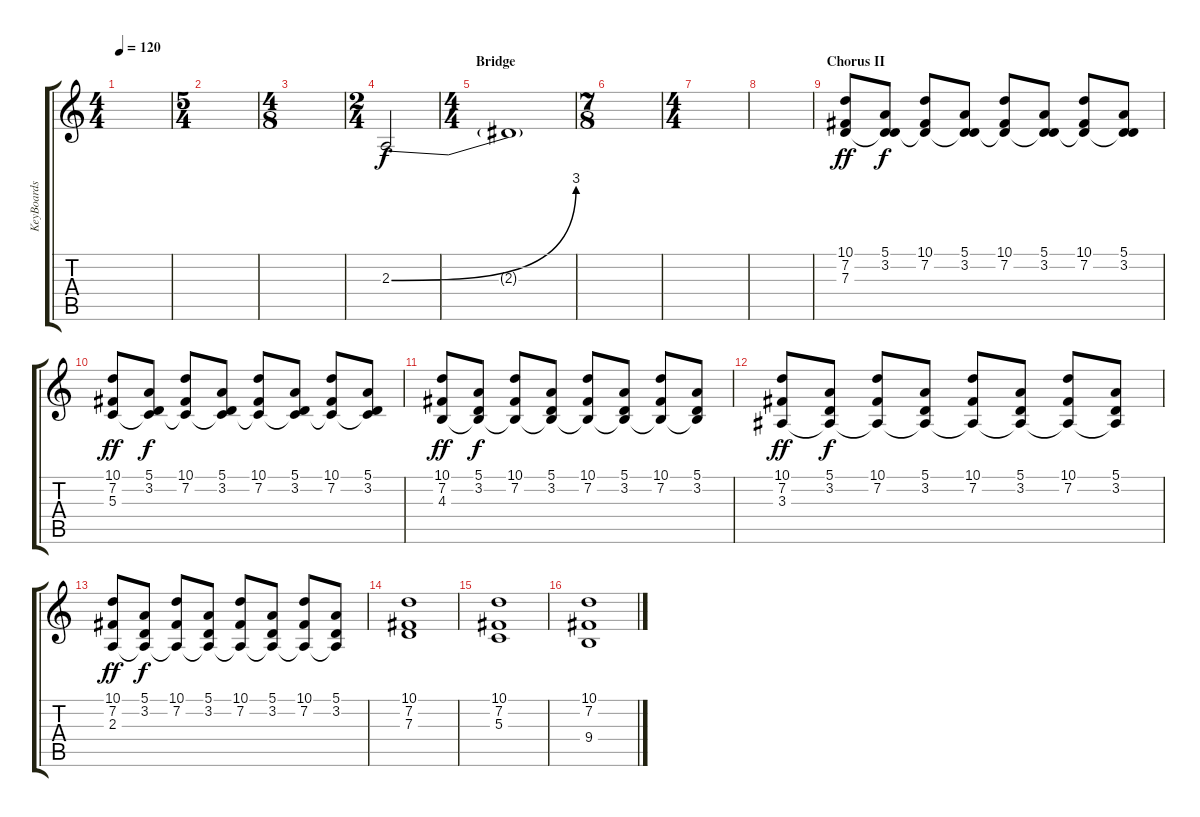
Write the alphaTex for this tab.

\track ("KeyBoards II" "KeyBoards ") {instrument stringensemble1}
\staff {score tabs}
\tuning (E4 B3 G3 D3 A2 E2) {hide}
\ts (4 4)
\tempo 120
\clef g2
\ks c
|
\ts (5 4)
|
\ts (4 8)
|
\ts (2 4)
2.3{be (bend 0 0 60 12)}.2{instrument guitarharmonics} |
\ts (4 4)
\section ("" "Bridge")
2.3{t}.1 |
\ts (7 8)
|
\ts (4 4)
|
|
\section ("" "Chorus II")
(10.1 7.2 7.3).8{dy ff} (5.1 3.2 7.3{t}).8{dy f} (10.1 7.2 7.3{t}).8 (5.1 3.2 7.3{t}).8 (10.1 7.2 7.3{t}).8 (5.1 3.2 7.3{t}).8 (10.1 7.2 7.3{t}).8 (5.1 3.2 7.3{t}).8 |
(10.1 7.2 5.3).8{dy ff} (5.1 3.2 5.3{t}).8{dy f} (10.1 7.2 5.3{t}).8 (5.1 3.2 5.3{t}).8 (10.1 7.2 5.3{t}).8 (5.1 3.2 5.3{t}).8 (10.1 7.2 5.3{t}).8 (5.1 3.2 5.3{t}).8 |
(10.1 7.2 4.3).8{dy ff} (5.1 3.2 4.3{t}).8{dy f} (10.1 7.2 4.3{t}).8 (5.1 3.2 4.3{t}).8 (10.1 7.2 4.3{t}).8 (5.1 3.2 4.3{t}).8 (10.1 7.2 4.3{t}).8 (5.1 3.2 4.3{t}).8 |
(10.1 7.2 3.3).8{dy ff} (5.1 3.2 3.3{t}).8{dy f} (10.1 7.2 3.3{t}).8 (5.1 3.2 3.3{t}).8 (10.1 7.2 3.3{t}).8 (5.1 3.2 3.3{t}).8 (10.1 7.2 3.3{t}).8 (5.1 3.2 3.3{t}).8 |
(10.1 7.2 2.3).8{dy ff} (5.1 3.2 2.3{t}).8{dy f} (10.1 7.2 2.3{t}).8 (5.1 3.2 2.3{t}).8 (10.1 7.2 2.3{t}).8 (5.1 3.2 2.3{t}).8 (10.1 7.2 2.3{t}).8 (5.1 3.2 2.3{t}).8 |
(10.1 7.2 7.3).1 |
(10.1 7.2 5.3).1 |
(10.1 7.2 9.4).1
